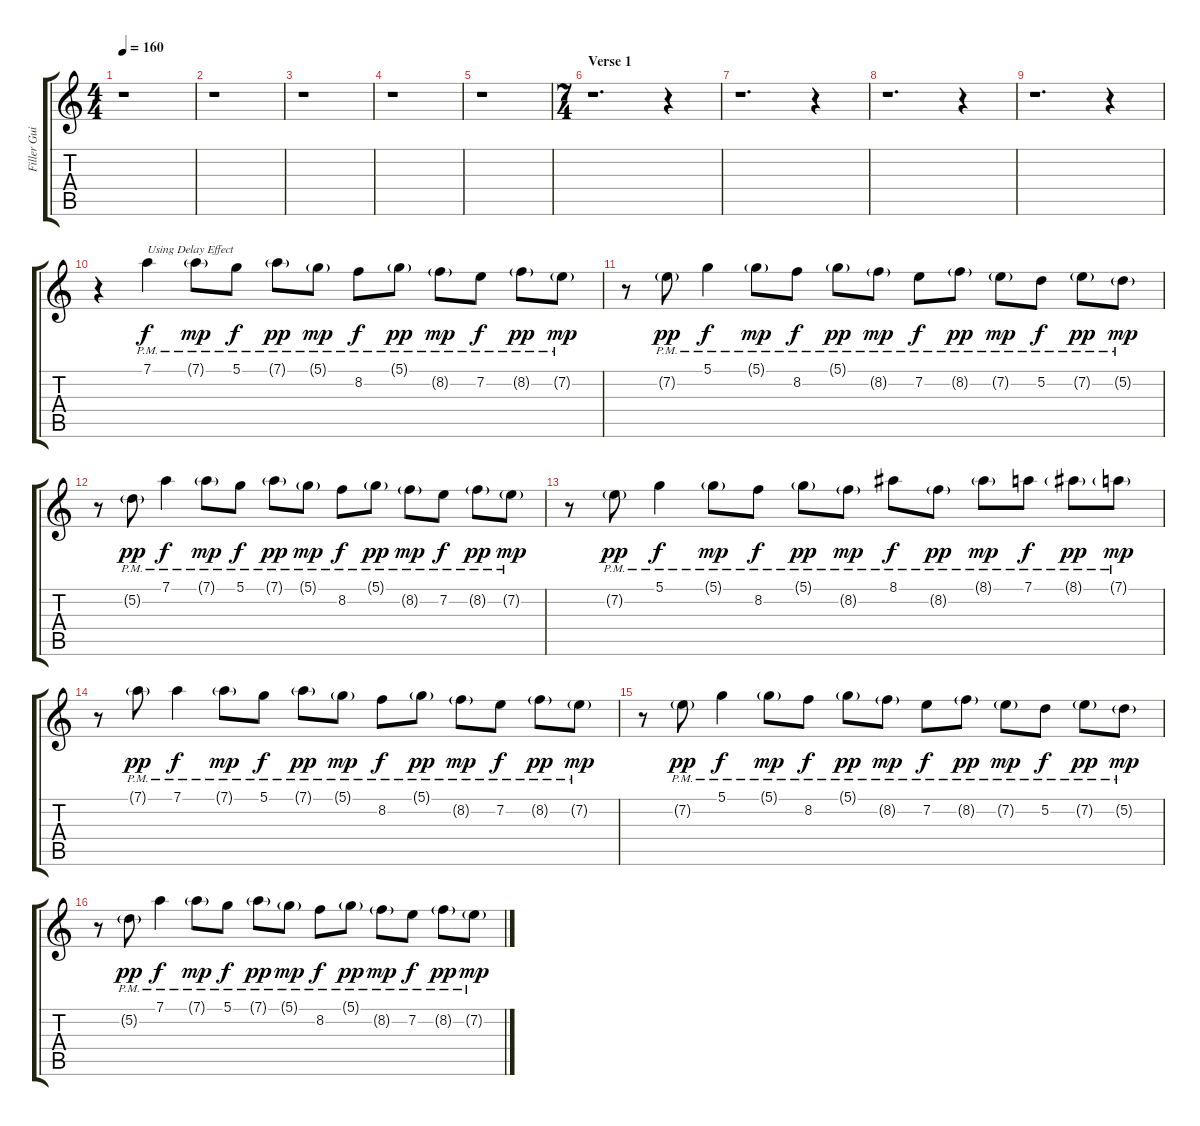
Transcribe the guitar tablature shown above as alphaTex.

\track ("Filler Guitar" "Filler Gui") {instrument electricguitarclean}
\staff {score tabs}
\tuning (D4 A3 F3 C3 G2 D2) {hide}
\ts (4 4)
\tempo 160
\clef g2
\ks c
r.1{dy f} |
r.1 |
r.1 |
r.1 |
r.1 |
\ts (7 4)
\section ("" "Verse 1")
r.1{d} r.4 |
r.1{d} r.4 |
r.1{d} r.4 |
r.1{d} r.4 |
r.4 7.1{pm}.4{txt "Using Delay Effect"} 7.1{g pm}.8{dy mp} 5.1{pm}.8{dy f} 7.1{g pm}.8{dy pp} 5.1{g pm}.8{dy mp} 8.2{pm}.8{dy f} 5.1{g pm}.8{dy pp} 8.2{g pm}.8{dy mp} 7.2{pm}.8{dy f} 8.2{g pm}.8{dy pp} 7.2{g pm}.8{dy mp} |
r.8 7.2{g pm}.8{dy pp} 5.1{pm}.4{dy f} 5.1{g pm}.8{dy mp} 8.2{pm}.8{dy f} 5.1{g pm}.8{dy pp} 8.2{g pm}.8{dy mp} 7.2{pm}.8{dy f} 8.2{g pm}.8{dy pp} 7.2{g pm}.8{dy mp} 5.2{pm}.8{dy f} 7.2{g pm}.8{dy pp} 5.2{g pm}.8{dy mp} |
r.8 5.2{g pm}.8{dy pp} 7.1{pm}.4{dy f} 7.1{g pm}.8{dy mp} 5.1{pm}.8{dy f} 7.1{g pm}.8{dy pp} 5.1{g pm}.8{dy mp} 8.2{pm}.8{dy f} 5.1{g pm}.8{dy pp} 8.2{g pm}.8{dy mp} 7.2{pm}.8{dy f} 8.2{g pm}.8{dy pp} 7.2{g pm}.8{dy mp} |
r.8 7.2{g pm}.8{dy pp} 5.1{pm}.4{dy f} 5.1{g pm}.8{dy mp} 8.2{pm}.8{dy f} 5.1{g pm}.8{dy pp} 8.2{g pm}.8{dy mp} 8.1{pm}.8{dy f} 8.2{g pm}.8{dy pp} 8.1{g pm}.8{dy mp} 7.1{pm}.8{dy f} 8.1{g pm}.8{dy pp} 7.1{g pm}.8{dy mp} |
r.8 7.1{g pm}.8{dy pp} 7.1{pm}.4{dy f} 7.1{g pm}.8{dy mp} 5.1{pm}.8{dy f} 7.1{g pm}.8{dy pp} 5.1{g pm}.8{dy mp} 8.2{pm}.8{dy f} 5.1{g pm}.8{dy pp} 8.2{g pm}.8{dy mp} 7.2{pm}.8{dy f} 8.2{g pm}.8{dy pp} 7.2{g pm}.8{dy mp} |
r.8 7.2{g pm}.8{dy pp} 5.1{pm}.4{dy f} 5.1{g pm}.8{dy mp} 8.2{pm}.8{dy f} 5.1{g pm}.8{dy pp} 8.2{g pm}.8{dy mp} 7.2{pm}.8{dy f} 8.2{g pm}.8{dy pp} 7.2{g pm}.8{dy mp} 5.2{pm}.8{dy f} 7.2{g pm}.8{dy pp} 5.2{g pm}.8{dy mp} |
r.8 5.2{g pm}.8{dy pp} 7.1{pm}.4{dy f} 7.1{g pm}.8{dy mp} 5.1{pm}.8{dy f} 7.1{g pm}.8{dy pp} 5.1{g pm}.8{dy mp} 8.2{pm}.8{dy f} 5.1{g pm}.8{dy pp} 8.2{g pm}.8{dy mp} 7.2{pm}.8{dy f} 8.2{g pm}.8{dy pp} 7.2{g pm}.8{dy mp}
